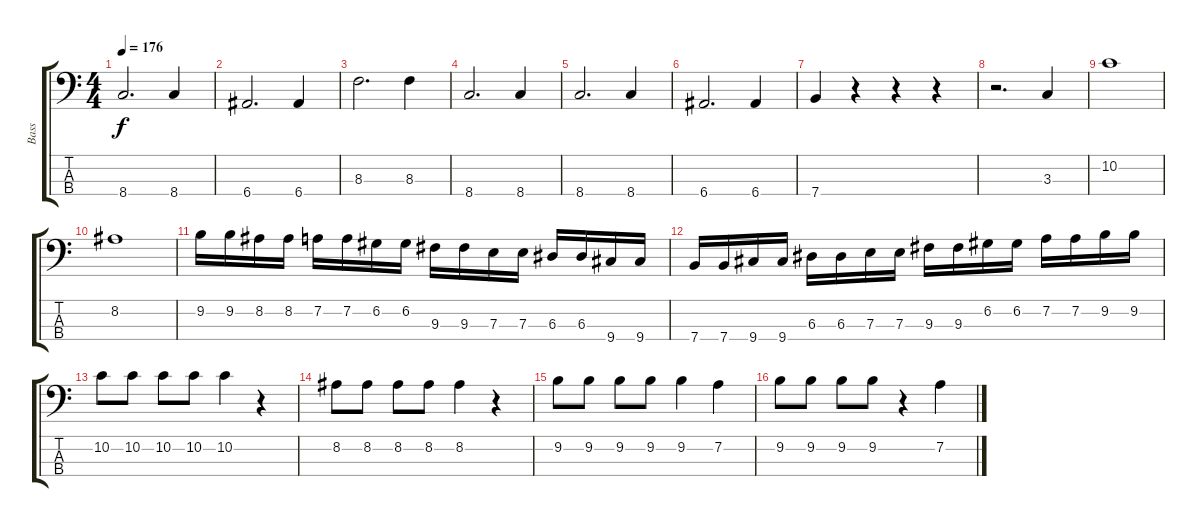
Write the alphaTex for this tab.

\track ("Bass" "Bass") {instrument electricbassfinger}
\staff {score tabs}
\tuning (G2 D2 A1 E1) {hide}
\ts (4 4)
\tempo 176
\clef f4
\ks c
8.4.2{d dy f} 8.4.4 |
6.4.2{d} 6.4.4 |
8.3.2{d} 8.3.4 |
8.4.2{d} 8.4.4 |
8.4.2{d} 8.4.4 |
6.4.2{d} 6.4.4 |
7.4.4 r.4 r.4 r.4 |
r.2{d} 3.3.4 |
10.2.1 |
8.2.1 |
9.2.16 9.2.16 8.2.16 8.2.16 7.2.16 7.2.16 6.2.16 6.2.16 9.3.16 9.3.16 7.3.16 7.3.16 6.3.16 6.3.16 9.4.16 9.4.16 |
7.4.16 7.4.16 9.4.16 9.4.16 6.3.16 6.3.16 7.3.16 7.3.16 9.3.16 9.3.16 6.2.16 6.2.16 7.2.16 7.2.16 9.2.16 9.2.16 |
10.2.8 10.2.8 10.2.8 10.2.8 10.2.4 r.4 |
8.2.8 8.2.8 8.2.8 8.2.8 8.2.4 r.4 |
9.2.8 9.2.8 9.2.8 9.2.8 9.2.4 7.2.4 |
9.2.8 9.2.8 9.2.8 9.2.8 r.4 7.2.4
